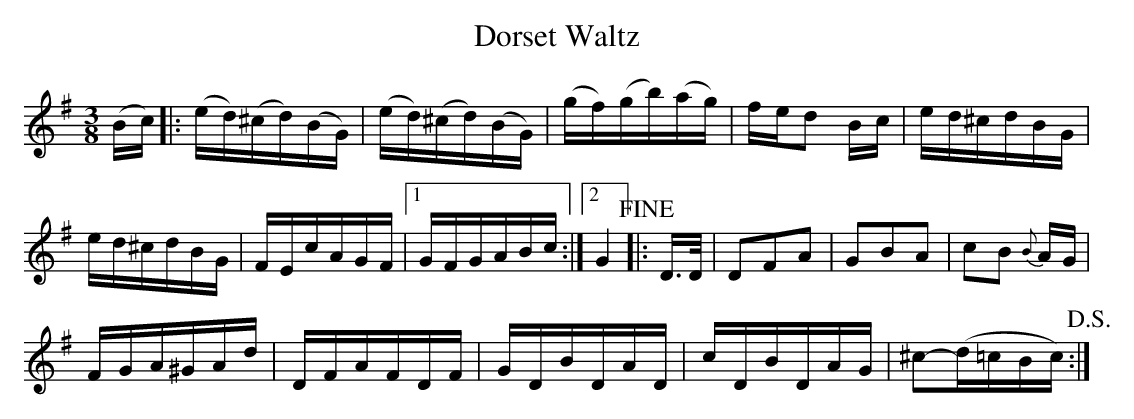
X:1
T:Dorset Waltz
M:3/8
L:1/8
K:G
(B/c/)|:(e/d/)(^c/d/)(B/G/)|(e/d/)(^c/d/)(B/G/)|(g/f/)(g/b/)(a/g/)|f/e/d B/c/|e/d/^c/d/B/G/|
e/d/^c/d/B/G/|F/E/c/A/G/F/|1 G/F/G/A/B/c/:|2 G2!fine!||:D/>D/|DFA|GBA|cB {B}A/G/|
F/G/A/^G/A/d/|D/F/A/F/D/F/|G/D/B/D/A/D/|c/D/B/D/A/G/|^c-(d/=c/B/c/)!D.S.!:|
